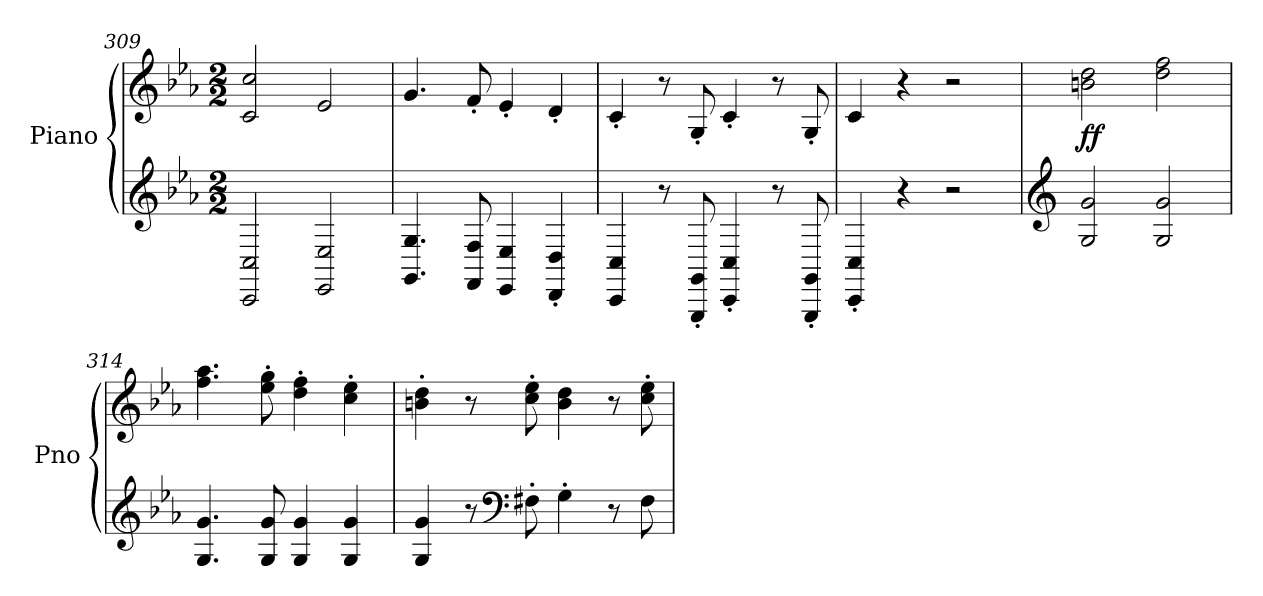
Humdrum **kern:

**kern	**kern	**dynam
*part1	*part1	*part1
*staff2	*staff1	*staff1/2
*I"Piano	*	*
*I'Pno	*	*
*clefG2	*clefG2	*
*k[b-e-a-]	*k[b-e-a-]	*
*M2/2	*M2/2	*
=309	=309	=309
2CC/ 2C/	2c/ 2cc/	.
2EE-/ 2E-/	2e-/	.
=310	=310	=310
4.GG/ 4.G/	4.g/	.
8FF/ 8F/	8f'/	.
4EE-/ 4E-/	4e-'/	.
4DD/' 4D/'	4d'/	.
=311	=311	=311
4CC/ 4C/	4c'/	.
8r	8r	.
8GGG/' 8GG/'	8G'/	.
4CC/' 4C/'	4c'/	.
8r	8r	.
8GGG/' 8GG/'	8G'/	.
!!LO:LB:g=z
=312	=312	=312
4CC/' 4C/'	4c/	.
4r	4r	.
2r	2r	.
=313	=313	=313
*clefG2	*	*
!	!	!LO:DY:b
2G/ 2g/	2bn\ 2dd\	ff
2G/ 2g/	2dd\ 2ff\	.
=314	=314	=314
4.G/ 4.g/	4.ff\ 4.aa-\	.
8G/ 8g/	8ee-\' 8gg\'	.
4G/ 4g/	4dd\' 4ff\'	.
4G/ 4g/	4cc\' 4ee-\'	.
=315	=315	=315
4G/ 4g/	4bn\' 4dd\'	.
8r	8r	.
*clefF4	*	*
8F#X'\	8cc\' 8ee-\'	.
4G'\	4b\ 4dd\	.
8r	8r	.
8F#\	8cc\' 8ee-\'	.
=	=	=
*-	*-	*-
